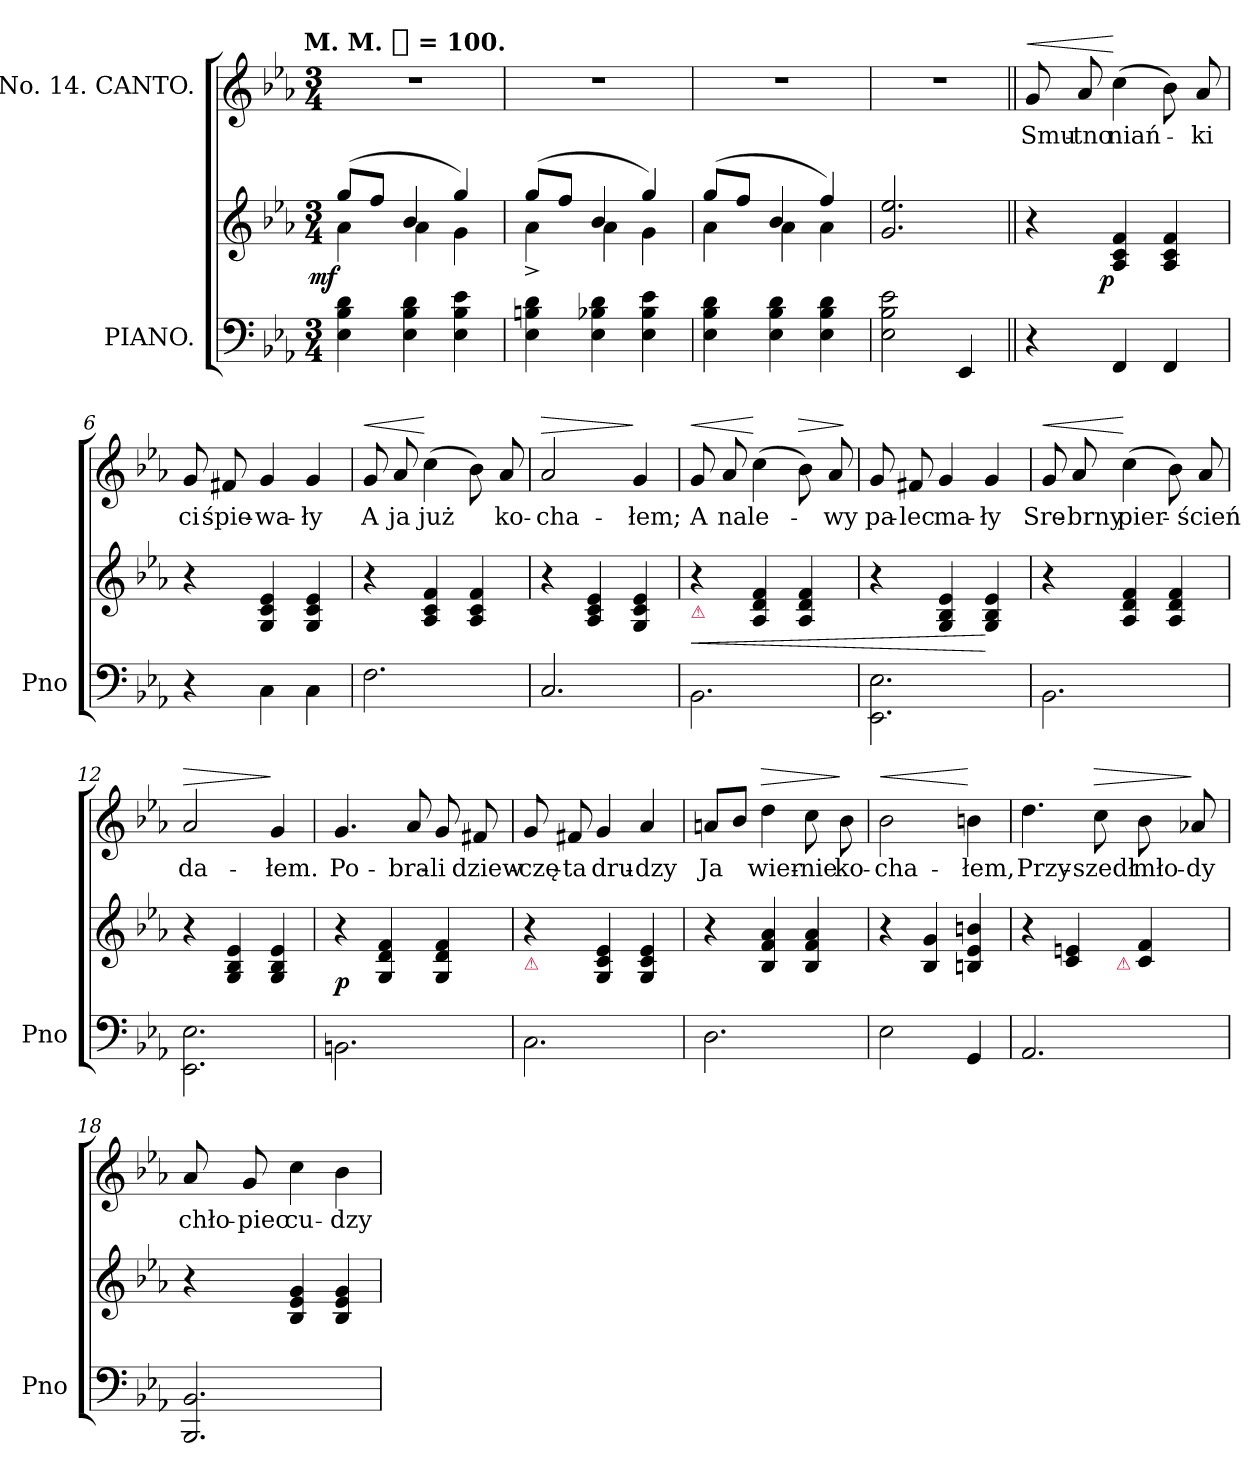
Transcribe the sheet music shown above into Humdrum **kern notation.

**kern	**kern	**dynam	**kern	**text	**dynam
*part2	*part2	*part2	*part1	*part1	*part1
*staff3	*staff2	*staff2/3	*staff1	*staff1	*staff1
*I"PIANO.	*	*	*I"No. 14. CANTO.	*	*
*I'Pno	*	*	*	*	*
*clefF4	*clefG2	*	*clefG2	*	*
*k[b-e-a-]	*k[b-e-a-]	*	*k[b-e-a-]	*	*
*E-:	*E-:	*	*E-:	*	*
!!LO:TX:omd:t=M. M. [quarter] = 100.
*M3/4	*M3/4	*	*M3/4	*	*
*MM100	*MM100	*	*MM100	*	*
=1	=1	=1	=1	=1	=1
*	*^	*	*	*	*
!	!	!	!LO:DY:rj	!	!	!
4E- 4B- 4d	(>8ggL	4a-\	mf	2.rdd	.	.
.	8ffJ	.	.	.	.	.
4E- 4B- 4d	4b-	4a-	.	.	.	.
4E- 4B- 4e-	4gg)	4g	.	.	.	.
=2	=2	=2	=2	=2	=2	=2
4E- 4Bn 4d	(>8ggL	4a-^<	.	2.rdd	.	.
.	8ffJ	.	.	.	.	.
4E- 4B-X 4d	4b-	4a-	.	.	.	.
4E- 4B- 4e-	4gg)	4g	.	.	.	.
=3	=3	=3	=3	=3	=3	=3
4E- 4B- 4d	(>8ggL	4a-	.	2.rdd	.	.
.	8ffJ	.	.	.	.	.
4E- 4B- 4d	4b-	4a-	.	.	.	.
4E- 4B- 4d	4ff)	4a-	.	.	.	.
*	*v	*v	*	*	*	*
=4	=4	=4	=4	=4	=4
2E-\ 2B-\ 2e-\	2.g/ 2.ee-/	.	2.rdd	.	.
4EE-/	.	.	.	.	.
=5||	=5||	=5||	=5||	=5||	=5||
!	!	!	!	!	!LO:HP:a
4r	4r	.	8g	Smu-	<
.	.	.	8a-	-tno	.
!	!	!LO:DY:rj	!	!	!
4FF	4A- 4c 4f	p	(>4cc	niań-	[
4FF	4A- 4c 4f	.	8b-)	.	.
.	.	.	8a-	ki	.
=6	=6	=6	=6	=6	=6
4r	4r	.	8g	ci	.
.	.	.	8f#X	śpie-	.
4C\	4G/ 4c/ 4e-/	.	4g	-wa-	.
4C\	4G/ 4c/ 4e-/	.	4g	-ły	.
=7	=7	=7	=7	=7	=7
!	!	!	!	!	!LO:HP:a
2.F	4r	.	8g	A	<
.	.	.	8a-	ja	.
.	4A- 4c 4f	.	(>4cc	już	[
.	4A- 4c 4f	.	8b-)	.	.
.	.	.	8a-	-ko-	.
=8	=8	=8	=8	=8	=8
!	!	!	!	!	!LO:HP:a
2.C/	4r	.	2a-	-cha-	>
.	4A- 4c 4e-	.	.	.	.
.	4G 4c 4e-	.	4g	-łem;	]
=9	=9	=9	=9	=9	=9
!	!LO:TX:b:color=crimson:t=⚠	!	!	!	!
!	!	!LO:HP:b	!	!	!LO:HP:a
2.BB-\	4r	<	8g	A	<
.	.	.	8a-	na	.
.	4A-/ 4d/ 4f/	.	(>4cc	le-	[
!	!	!	!	!	!LO:HP:a
.	4A-/ 4d/ 4f/	.	8b-)	.	>
.	.	.	8a-	wy	.
.	.	.	.	.	]
=10	=10	=10	=10	=10	=10
2.EE-\ 2.E-\	4r	.	8g	pa-	.
.	.	.	8f#X	-lec	.
.	4G/ 4B-/ 4e-/	.	4g	ma-	.
.	4G/ 4B-/ 4e-/	[	4g	-ły	.
=11	=11	=11	=11	=11	=11
!	!	!	!	!	!LO:HP:a
2.BB-\	4r	.	8g	Sre-	<
.	.	.	8a-	-brny	.
.	4A-/ 4d/ 4f/	.	(>4cc	pier-	[
.	4A-/ 4d/ 4f/	.	8b-)	.	.
.	.	.	8a-	-ścień	.
=12	=12	=12	=12	=12	=12
!	!	!	!	!	!LO:HP:a
2.EE-\ 2.E-\	4r	.	2a-	da-	>
.	4G/ 4B-/ 4e-/	.	.	.	.
.	4G/ 4B-/ 4e-/	.	4g	-łem.	]
=13	=13	=13	=13	=13	=13
2.BBn\	4r	p	4.g	Po-	.
.	4G/ 4d/ 4f/	.	.	.	.
.	.	.	8a-	-bra-	.
.	4G/ 4d/ 4f/	.	8g	-li	.
.	.	.	8f#X	dziew-	.
=14	=14	=14	=14	=14	=14
!	!LO:TX:b:color=crimson:t=⚠	!	!	!	!
2.C\	4r	.	8g	-czę-	.
.	.	.	8f#X	-ta	.
.	4G/ 4c/ 4e-/	.	4g	dru-	.
.	4G/ 4c/ 4e-/	.	4a-	-dzy	.
=15	=15	=15	=15	=15	=15
2.D	4r	.	8an/L	Ja	.
.	.	.	8b-J	.	.
!	!	!	!	!	!LO:HP:a
.	4B- 4f 4a-	.	4dd	wier-	>
.	4B- 4f 4a-	.	8cc	-nie	.
.	.	.	8b-	ko-	]
=16	=16	=16	=16	=16	=16
!	!	!	!	!	!LO:HP:a
2E-	4r	.	2b-	-cha-	<
.	4B- 4g	.	.	.	.
4GG	4Bn 4e- 4bn	.	4bn	-łem,	[
=17	=17	=17	=17	=17	=17
*	*^	*	*	*	*
2.AA-	4r	4..ryy	.	4.dd	Przy-	.
.	4c/ 4en/	.	.	.	.	.
!	!	!	!	!	!	!LO:HP:a
.	.	.	.	8cc	-szedł	>
!	!	!LO:TX:b:color=crimson:t=⚠	!	!	!	!
.	.	4ryy	.	.	.	.
.	4c/ 4f/	.	.	8b-	mło-	.
.	.	.	.	8a-X/	-dy	]
.	.	16ryy	.	.	.	.
*	*v	*v	*	*	*	*
=18	=18	=18	=18	=18	=18
2.BBB- 2.BB-	4r	.	8a-	chło-	.
.	.	.	8g	-piec	.
.	4B- 4e- 4g	.	4cc	cu-	.
.	4B- 4e- 4g	.	4b-	-dzy	.
=	=	=	=	=	=
*-	*-	*-	*-	*-	*-
